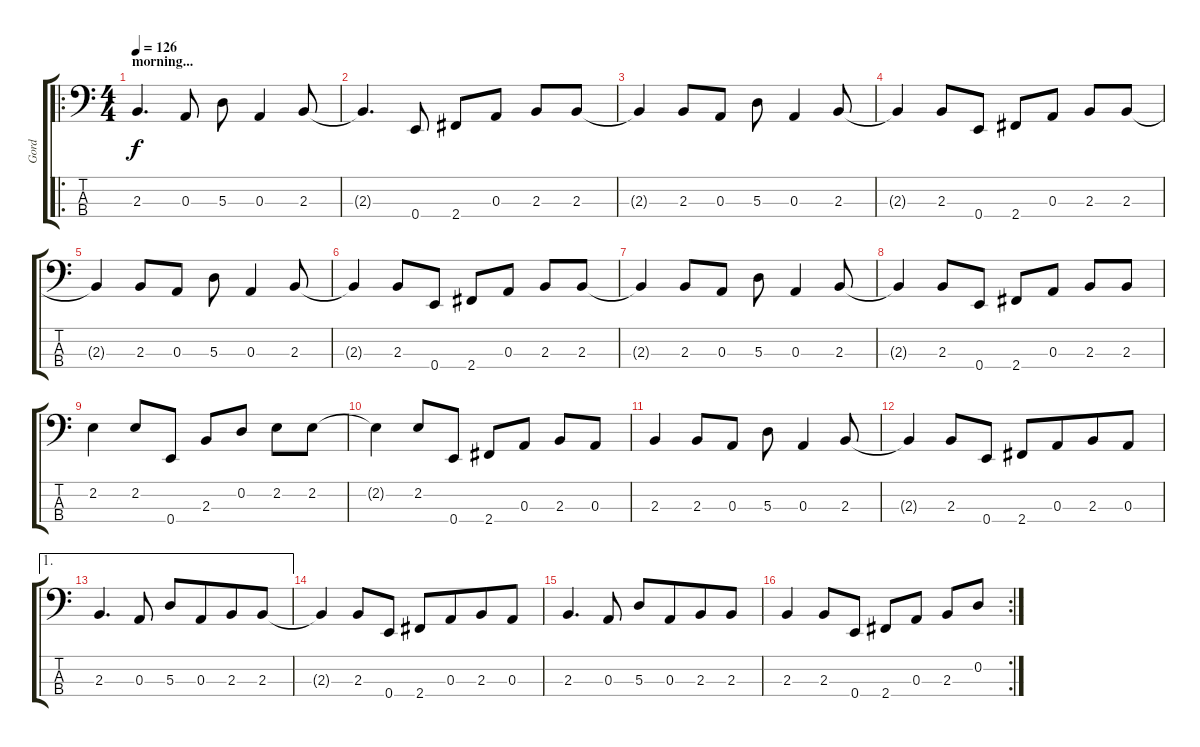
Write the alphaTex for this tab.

\track ("Gord" "Gord") {instrument electricbassfinger}
\staff {score tabs}
\tuning (G2 D2 A1 E1) {hide}
\ro
\ts (4 4)
\section ("" "morning...")
\tempo 126
\clef f4
\ks c
2.3{t}.4{d dy f} 0.3.8 5.3.8 0.3.4 2.3.8 |
2.3{t}.4{d} 0.4.8 2.4.8 0.3.8 2.3.8 2.3.8 |
2.3{t}.4 2.3.8 0.3.8 5.3.8 0.3.4 2.3.8 |
2.3{t}.4 2.3.8 0.4.8 2.4.8 0.3.8 2.3.8 2.3.8 |
2.3{t}.4 2.3.8 0.3.8 5.3.8 0.3.4 2.3.8 |
2.3{t}.4 2.3.8 0.4.8 2.4.8 0.3.8 2.3.8 2.3.8 |
2.3{t}.4 2.3.8 0.3.8 5.3.8 0.3.4 2.3.8 |
2.3{t}.4 2.3.8 0.4.8 2.4.8 0.3.8 2.3.8 2.3.8 |
2.2.4 2.2.8 0.4.8 2.3.8 0.2.8 2.2.8 2.2.8 |
2.2{t}.4 2.2.8 0.4.8 2.4.8 0.3.8 2.3.8 0.3.8 |
2.3.4 2.3.8 0.3.8 5.3.8 0.3.4 2.3.8 |
2.3{t}.4 2.3.8 0.4.8 2.4.8 0.3.8{beam merge} 2.3.8 0.3.8 |
\ae 1
2.3.4{d} 0.3.8 5.3.8 0.3.8{beam merge} 2.3.8 2.3.8 |
2.3{t}.4 2.3.8 0.4.8 2.4.8 0.3.8{beam merge} 2.3.8 0.3.8 |
2.3.4{d} 0.3.8 5.3.8 0.3.8{beam merge} 2.3.8 2.3.8 |
\rc 2
2.3.4 2.3.8 0.4.8 2.4.8 0.3.8 2.3.8 0.2.8
